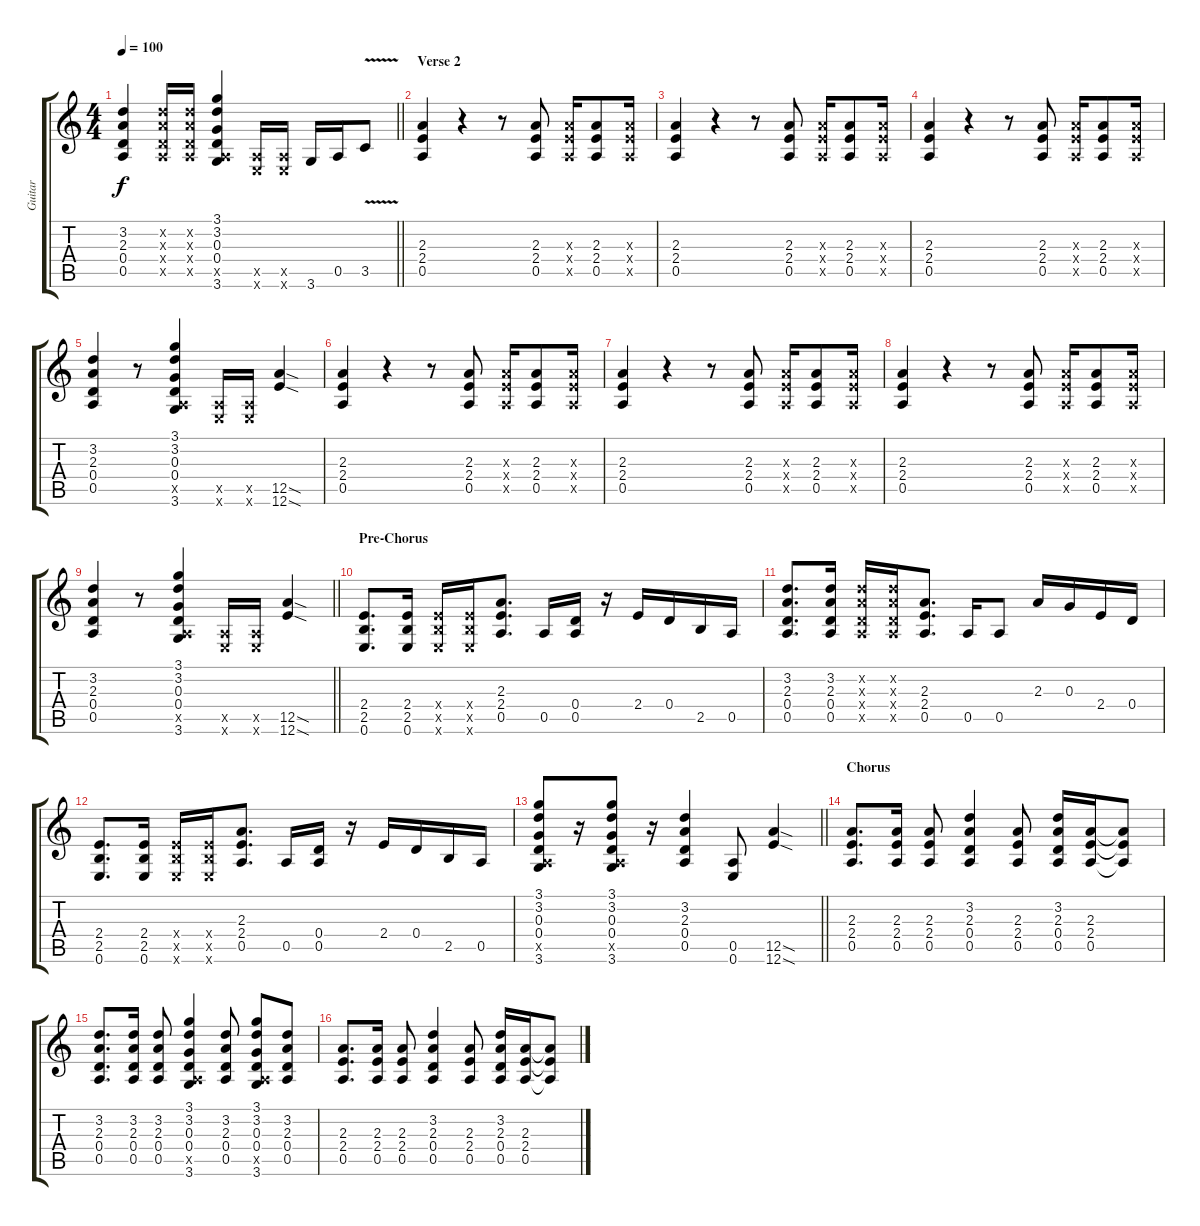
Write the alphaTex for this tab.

\track ("Guitar" "Guitar") {instrument distortionguitar}
\staff {score tabs}
\tuning (E4 B3 G3 D3 A2 E2) {hide}
\ts (4 4)
\tempo 100
\clef g2
\barLineRight lightlight
\ks c
(3.2 2.3 0.4 0.5).4{dy f} (3.2{x} 2.3{x} 0.4{x} 0.5{x}).16 (3.2{x} 2.3{x} 0.4{x} 0.5{x}).16 (3.1 3.2 0.3 0.4 0.5{x} 3.6).4 (0.5{x} 0.6{x}).16 (0.5{x} 0.6{x}).16 3.6.16 0.5.16 3.5{v}.8 |
\section ("" "Verse 2")
(2.3 2.4 0.5).4 r.4 r.8 (2.3 2.4 0.5).8 (2.3{x} 2.4{x} 0.5{x}).16 (2.3 2.4 0.5).8 (2.3{x} 2.4{x} 0.5{x}).16 |
(2.3 2.4 0.5).4 r.4 r.8 (2.3 2.4 0.5).8 (2.3{x} 2.4{x} 0.5{x}).16 (2.3 2.4 0.5).8 (2.3{x} 2.4{x} 0.5{x}).16 |
(2.3 2.4 0.5).4 r.4 r.8 (2.3 2.4 0.5).8 (2.3{x} 2.4{x} 0.5{x}).16 (2.3 2.4 0.5).8 (2.3{x} 2.4{x} 0.5{x}).16 |
(3.2 2.3 0.4 0.5).4 r.8 (3.1 3.2 0.3 0.4 0.5{x} 3.6).4 (0.5{x} 0.6{x}).16 (0.5{x} 0.6{x}).16 (12.5{sod} 12.6{sod}).4 |
(2.3 2.4 0.5).4 r.4 r.8 (2.3 2.4 0.5).8 (2.3{x} 2.4{x} 0.5{x}).16 (2.3 2.4 0.5).8 (2.3{x} 2.4{x} 0.5{x}).16 |
(2.3 2.4 0.5).4 r.4 r.8 (2.3 2.4 0.5).8 (2.3{x} 2.4{x} 0.5{x}).16 (2.3 2.4 0.5).8 (2.3{x} 2.4{x} 0.5{x}).16 |
(2.3 2.4 0.5).4 r.4 r.8 (2.3 2.4 0.5).8 (2.3{x} 2.4{x} 0.5{x}).16 (2.3 2.4 0.5).8 (2.3{x} 2.4{x} 0.5{x}).16 |
\barLineRight lightlight
(3.2 2.3 0.4 0.5).4 r.8 (3.1 3.2 0.3 0.4 0.5{x} 3.6).4 (0.5{x} 0.6{x}).16 (0.5{x} 0.6{x}).16 (12.5{sod} 12.6{sod}).4 |
\section ("" "Pre-Chorus")
(2.4 2.5 0.6).8{d} (2.4 2.5 0.6).16 (2.4{x} 2.5{x} 0.6{x}).16 (2.4{x} 2.5{x} 0.6{x}).16 (2.3 2.4 0.5).8{d} 0.5.16 (0.4 0.5).16 r.16 2.4.16 0.4.16 2.5.16 0.5.16 |
(3.2 2.3 0.4 0.5).8{d} (3.2 2.3 0.4 0.5).16 (3.2{x} 2.3{x} 0.4{x} 0.5{x}).16 (3.2{x} 2.3{x} 0.4{x} 0.5{x}).16 (2.3 2.4 0.5).8{d} 0.5.16 0.5.8 2.3.16 0.3.16 2.4.16 0.4.16 |
(2.4 2.5 0.6).8{d} (2.4 2.5 0.6).16 (2.4{x} 2.5{x} 0.6{x}).16 (2.4{x} 2.5{x} 0.6{x}).16 (2.3 2.4 0.5).8{d} 0.5.16 (0.4 0.5).16 r.16 2.4.16 0.4.16 2.5.16 0.5.16 |
\barLineRight lightlight
(3.1 3.2 0.3 0.4 0.5{x} 3.6).8 r.16 (3.1 3.2 0.3 0.4 0.5{x} 3.6).8 r.16 (3.2 2.3 0.4 0.5).4 (0.5 0.6).8 (12.5{sod} 12.6{sod}).4 |
\section ("" "Chorus")
(2.3 2.4 0.5).8{d} (2.3 2.4 0.5).16 (2.3 2.4 0.5).8 (3.2 2.3 0.4 0.5).4 (2.3 2.4 0.5).8 (3.2 2.3 0.4 0.5).16 (2.3 2.4 0.5).16 (2.3{t} 2.4{t} 0.5{t}).8 |
(3.2 2.3 0.4 0.5).8{d} (3.2 2.3 0.4 0.5).16 (3.2 2.3 0.4 0.5).8 (3.1 3.2 0.3 0.4 0.5{x} 3.6).4 (3.2 2.3 0.4 0.5).8 (3.1 3.2 0.3 0.4 0.5{x} 3.6).8 (3.2 2.3 0.4 0.5).8 |
(2.3 2.4 0.5).8{d} (2.3 2.4 0.5).16 (2.3 2.4 0.5).8 (3.2 2.3 0.4 0.5).4 (2.3 2.4 0.5).8 (3.2 2.3 0.4 0.5).16 (2.3 2.4 0.5).16 (2.3{t} 2.4{t} 0.5{t}).8
